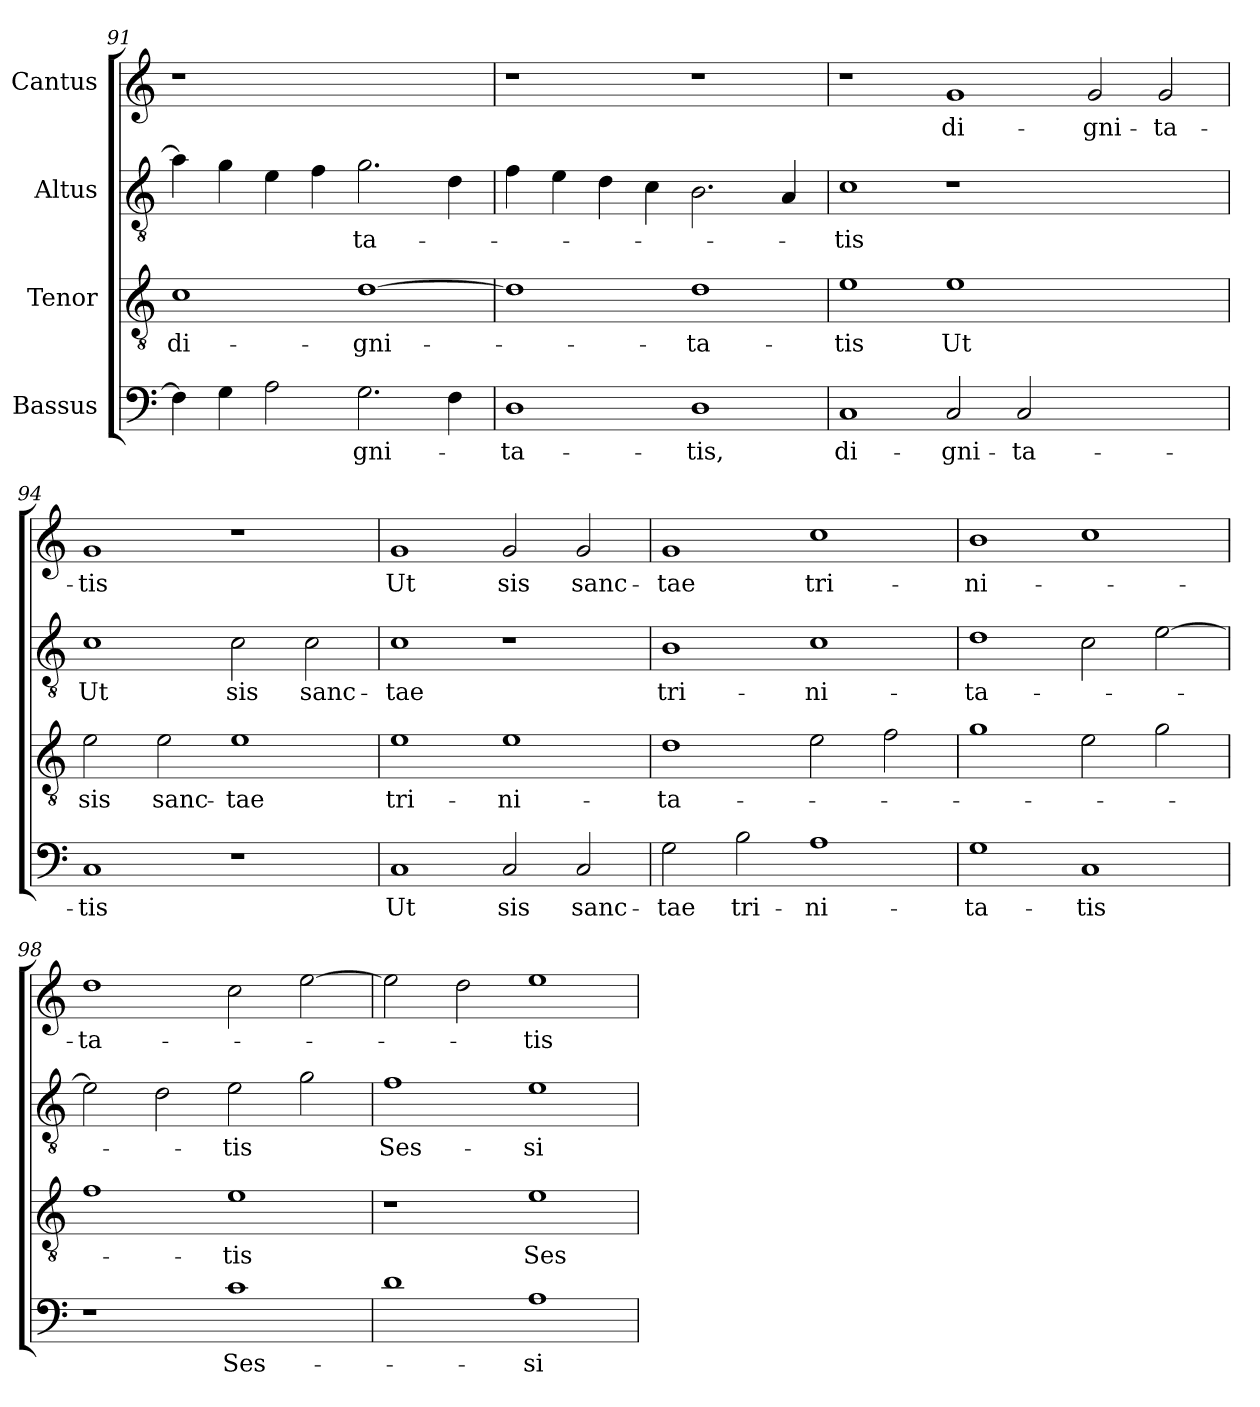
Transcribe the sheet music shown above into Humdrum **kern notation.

**kern	**text	**kern	**text	**kern	**text	**kern	**text
*part4	*part4	*part3	*part3	*part2	*part2	*part1	*part1
*staff4	*staff4	*staff3	*staff3	*staff2	*staff2	*staff1	*staff1
*I"Bassus	*	*I"Tenor	*	*I"Altus	*	*I"Cantus	*
!!LO:LB:g=z
*clefF4	*	*clefGv2	*	*clefGv2	*	*clefG2	*
*k[]	*	*k[]	*	*k[]	*	*k[]	*
*C:	*	*C:	*	*C:	*	*C:	*
=91	=91	=91	=91	=91	=91	=91	=91
4F\]	.	1c\	di-	4a\]	.	1r	.
4G\	.	.	.	4g\	.	.	.
2A\	.	.	.	4e\	.	.	.
.	.	.	.	4f\	.	.	.
!	!LO:LY:i	!	!	!	!LO:LY:i	!	!
2.G\	-gni-	[1d\	-gni-	2.g\	-ta-	1ryy	.
4F\	.	.	.	4d\	.	.	.
=92	=92	=92	=92	=92	=92	=92	=92
!	!LO:LY:i	!	!	!	!	!	!
1D\	-ta-	1d\]	.	4f\	.	1r	.
.	.	.	.	4e\	.	.	.
.	.	.	.	4d\	.	.	.
.	.	.	.	4c\	.	.	.
!	!LO:LY:i	!	!	!	!	!	!
1D\	-tis,	1d\	-ta-	2.B\	.	1r	.
.	.	.	.	4A/	.	.	.
=93	=93	=93	=93	=93	=93	=93	=93
!	!LO:LY:i	!	!	!	!LO:LY:i	!	!
1C/	di-	1e\	-tis	1c\	-tis	1r	.
!	!LO:LY:i	!	!	!	!	!	!
2C/	-gni-	1e\	Ut	1r	.	1g/	di-
!	!LO:LY:i	!	!	!	!	!	!
2C/	-ta-	.	.	.	.	.	.
1ryy	.	1ryy	.	1ryy	.	2g/	-gni-
.	.	.	.	.	.	2g/	-ta-
=94	=94	=94	=94	=94	=94	=94	=94
!	!LO:LY:i	!	!	!	!LO:LY:i	!	!
1C/	-tis	2e\	sis	1c\	Ut	1g/	-tis
.	.	2e\	sanc-	.	.	.	.
!	!	!	!	!	!LO:LY:i	!	!
1r	.	1e\	-tae	2c\	sis	1r	.
!	!	!	!	!	!LO:LY:i	!	!
.	.	.	.	2c\	sanc-	.	.
=95	=95	=95	=95	=95	=95	=95	=95
!	!LO:LY:i	!	!	!	!LO:LY:i	!	!
1C/	Ut	1e\	tri-	1c\	-tae	1g/	Ut
!	!LO:LY:i	!	!	!	!	!	!
2C/	sis	1e\	-ni-	1r	.	2g/	sis
!	!LO:LY:i	!	!	!	!	!	!
2C/	sanc-	.	.	.	.	2g/	sanc-
=96	=96	=96	=96	=96	=96	=96	=96
!	!LO:LY:i	!	!	!	!LO:LY:i	!	!
2G\	-tae	1d\	-ta-	1B\	tri-	1g/	-tae
!	!LO:LY:i	!	!	!	!	!	!
2B\	tri-	.	.	.	.	.	.
!	!LO:LY:i	!	!	!	!LO:LY:i	!	!
1A\	-ni-	2e\	.	1c\	-ni-	1cc\	tri-
.	.	2f\	.	.	.	.	.
!!LO:PB:g=z
=97	=97	=97	=97	=97	=97	=97	=97
!	!LO:LY:i	!	!	!	!LO:LY:i	!	!
1G\	-ta-	1g\	.	1d\	-ta-	1b\	-ni-
!	!LO:LY:i	!	!	!	!	!	!
1C/	-tis	2e\	.	2c\	.	1cc\	.
.	.	2g\	.	[2e\	.	.	.
=98	=98	=98	=98	=98	=98	=98	=98
1r	.	1f\	.	2e\]	.	1dd\	-ta-
.	.	.	.	2d\	.	.	.
!	!LO:LY:i	!	!	!	!LO:LY:i	!	!
1c\	Ses-	1e\	-tis	2e\	-tis	2cc\	.
.	.	.	.	2g\	.	[2ee\	.
=99	=99	=99	=99	=99	=99	=99	=99
!	!	!	!	!	!LO:LY:i	!	!
1d\	.	1r	.	1f\	Ses-	2ee\]	.
.	.	.	.	.	.	2dd\	.
!	!LO:LY:i	!	!	!	!LO:LY:i	!	!
1A\	-si-	1e\	Ses-	1e\	-si-	1ee\	-tis
=	=	=	=	=	=	=	=
*-	*-	*-	*-	*-	*-	*-	*-
